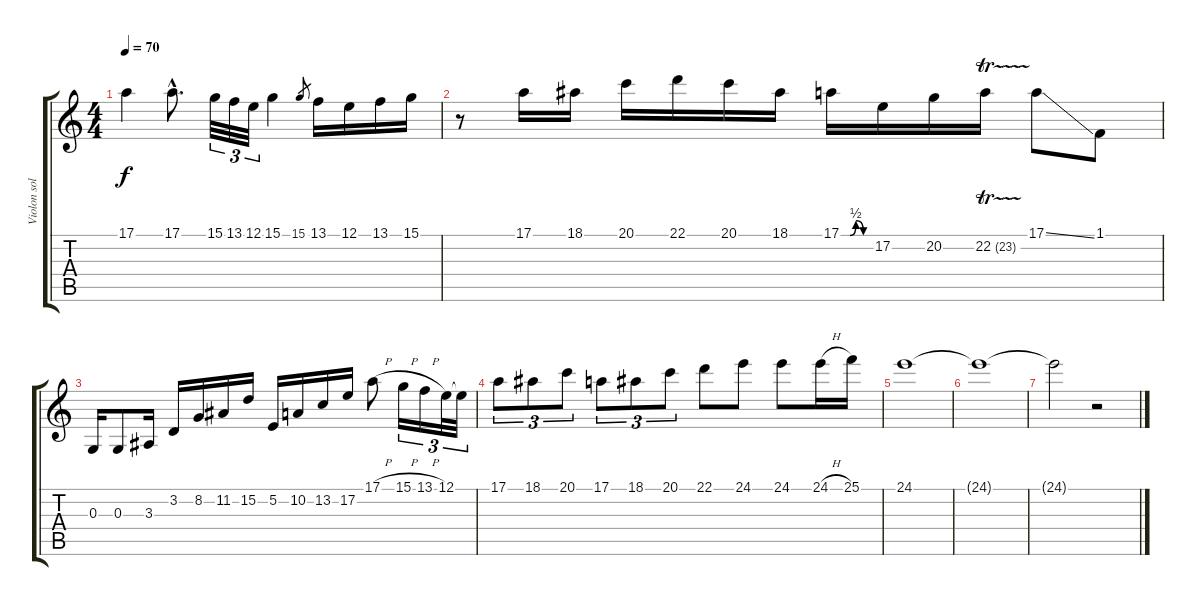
\track ("Violon solo" "Violon sol") {instrument violin}
\staff {score tabs}
\tuning (E4 B3 G3 D3 A2 E2) {hide}
\ts (4 4)
\tempo 70
\clef g2
\ks c
17.1.4{dy f} 17.1{hac}.8{d} 15.1.32{tu (3 2)} 13.1.32{tu (3 2)} 12.1.32{tu (3 2)} 15.1.4 15.1.8{gr} 13.1.16 12.1.16 13.1.16 15.1.16 |
r.8 17.1.16 18.1.16 20.1.16 22.1.16 20.1.16 18.1.16 17.1{be (custom 0 0 8 0 13 0 15 0 18 0 30 2 45 0 60 0)}.16 17.2.16 20.2.16 22.2{tr (23 64)}.16 17.1{ss}.8 1.1.8 |
0.3.16 0.3.8 3.3.16 3.2.16 8.2.16 11.2.16 15.2.16 5.2.16 10.2.16 13.2.16 17.2.16 17.1{h}.8 15.1{h}.16{tu (3 2)} 13.1{h}.16{tu (3 2)} 12.1.32{tu (3 2)} 12.1{t}.32{tu (3 2)} |
17.1.8{tu (3 2)} 18.1.8{tu (3 2)} 20.1.8{tu (3 2)} 17.1.8{tu (3 2)} 18.1.8{tu (3 2)} 20.1.8{tu (3 2)} 22.1.8 24.1.8 24.1.8 24.1{h}.16 25.1.16 |
24.1.1{volume 9} |
24.1{t}.1{volume 9} |
24.1{t}.2{volume 4} r.2
